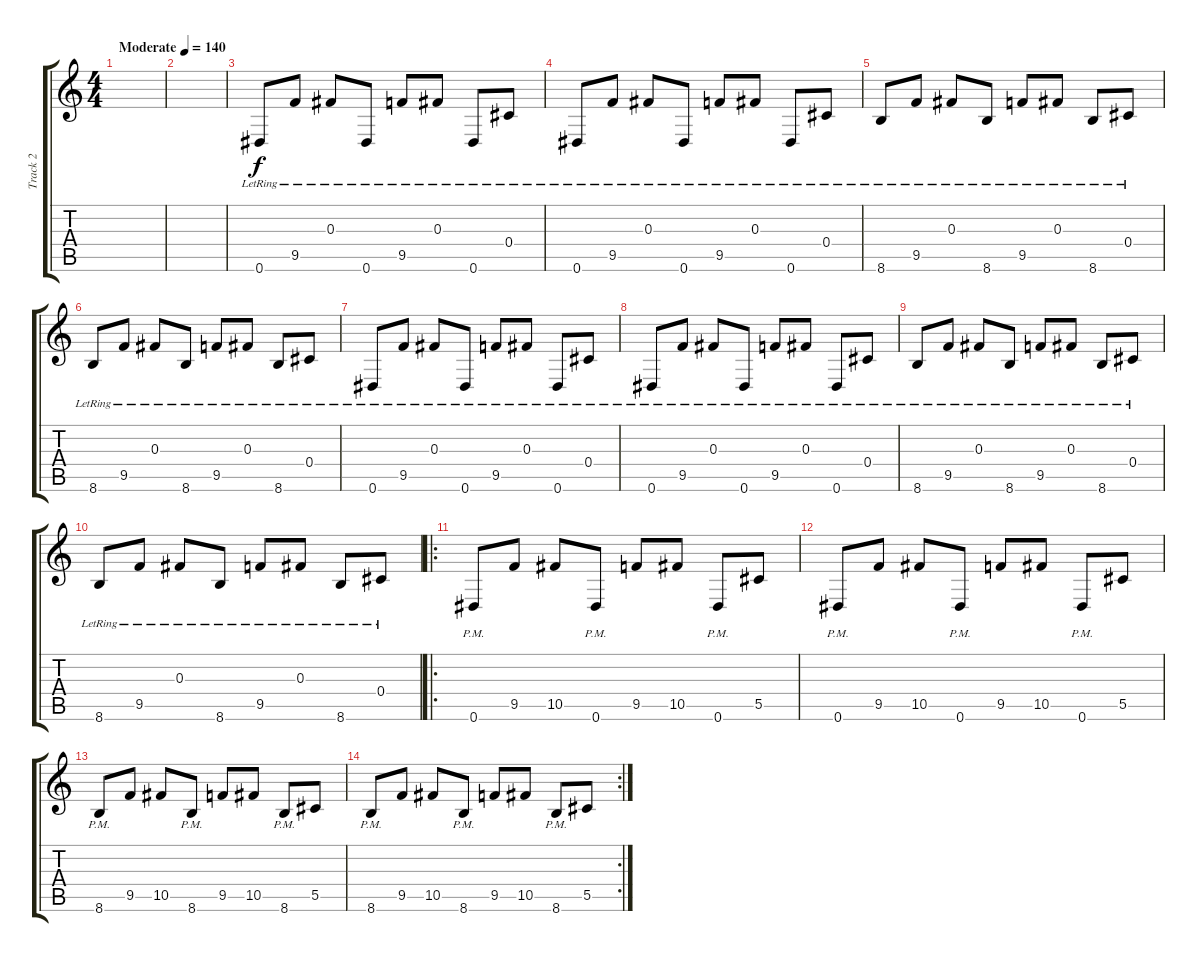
\track ("Track 2" "Track 2") {instrument distortionguitar}
\staff {score tabs}
\tuning (Eb4 Bb3 Gb3 Db3 Ab2 Eb2) {hide}
\ts (4 4)
\tempo (140 "Moderate")
\clef g2
\ks c
|
|
0.6{lr}.8{instrument electricguitarjazz} 9.5{lr}.8 0.3{lr}.8 0.6{lr}.8 9.5{lr}.8 0.3{lr}.8 0.6{lr}.8 0.4{lr}.8 |
0.6{lr}.8{instrument electricguitarjazz} 9.5{lr}.8 0.3{lr}.8 0.6{lr}.8 9.5{lr}.8 0.3{lr}.8 0.6{lr}.8 0.4{lr}.8 |
8.6{lr}.8{instrument electricguitarjazz} 9.5{lr}.8 0.3{lr}.8 8.6{lr}.8 9.5{lr}.8 0.3{lr}.8 8.6{lr}.8 0.4{lr}.8 |
8.6{lr}.8{instrument electricguitarjazz} 9.5{lr}.8 0.3{lr}.8 8.6{lr}.8 9.5{lr}.8 0.3{lr}.8 8.6{lr}.8 0.4{lr}.8 |
0.6{lr}.8{instrument electricguitarjazz} 9.5{lr}.8 0.3{lr}.8 0.6{lr}.8 9.5{lr}.8 0.3{lr}.8 0.6{lr}.8 0.4{lr}.8 |
0.6{lr}.8{instrument electricguitarjazz} 9.5{lr}.8 0.3{lr}.8 0.6{lr}.8 9.5{lr}.8 0.3{lr}.8 0.6{lr}.8 0.4{lr}.8 |
8.6{lr}.8{instrument electricguitarjazz} 9.5{lr}.8 0.3{lr}.8 8.6{lr}.8 9.5{lr}.8 0.3{lr}.8 8.6{lr}.8 0.4{lr}.8 |
8.6{lr}.8{instrument electricguitarjazz} 9.5{lr}.8 0.3{lr}.8 8.6{lr}.8 9.5{lr}.8 0.3{lr}.8 8.6{lr}.8 0.4{lr}.8 |
\ro
0.6{pm}.8{instrument distortionguitar} 9.5.8 10.5.8 0.6{pm}.8 9.5.8 10.5.8 0.6{pm}.8 5.5.8 |
0.6{pm}.8 9.5.8 10.5.8 0.6{pm}.8 9.5.8 10.5.8 0.6{pm}.8 5.5.8 |
8.6{pm}.8 9.5.8 10.5.8 8.6{pm}.8 9.5.8 10.5.8 8.6{pm}.8 5.5.8 |
\rc 2
8.6{pm}.8 9.5.8 10.5.8 8.6{pm}.8 9.5.8 10.5.8 8.6{pm}.8 5.5.8
